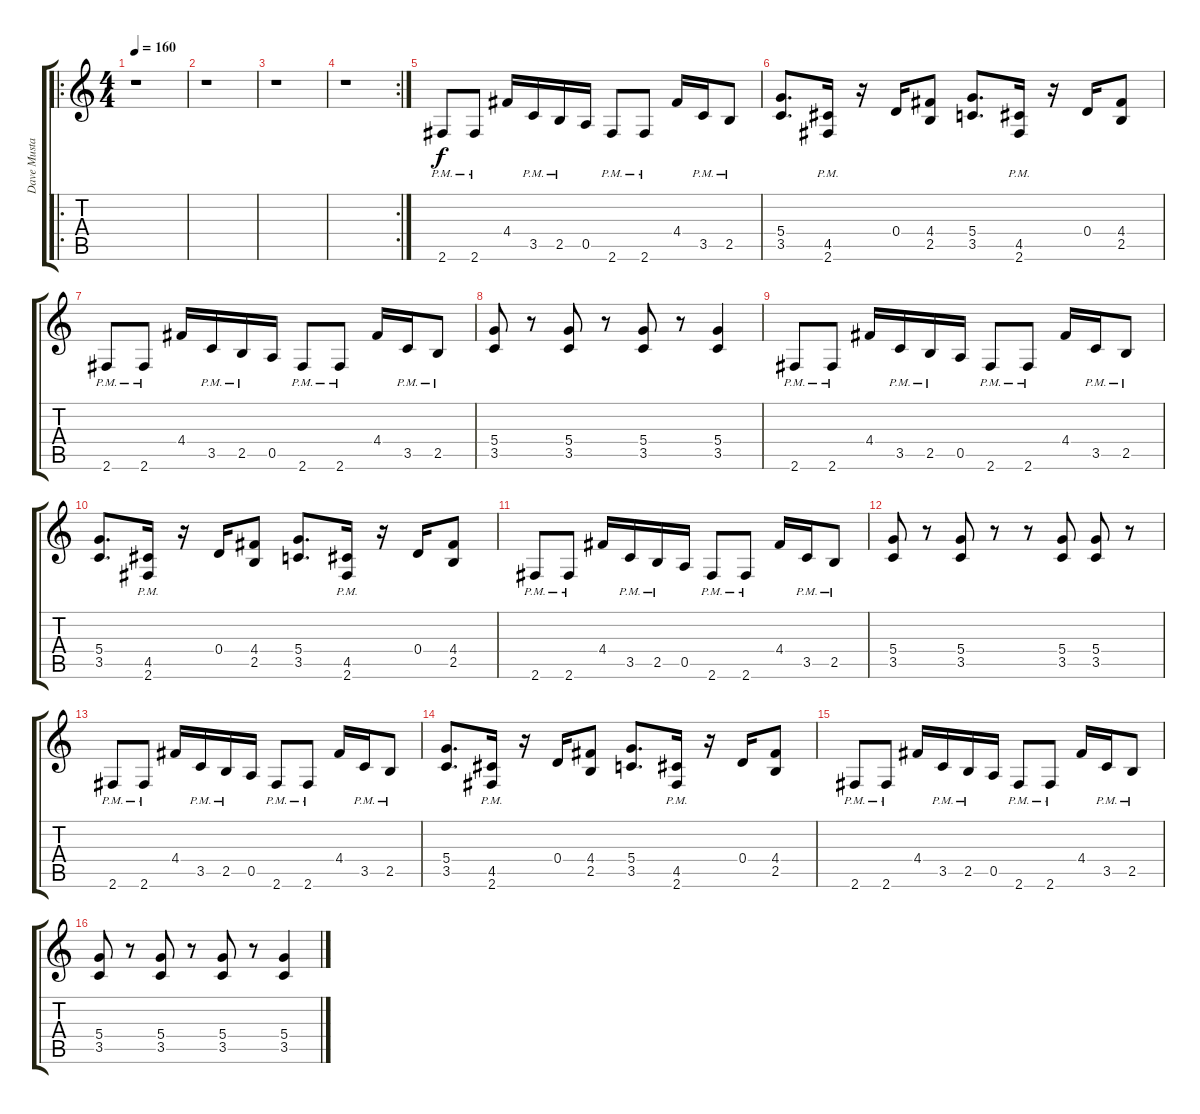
\track ("Dave Mustaine" "Dave Musta") {instrument distortionguitar}
\staff {score tabs}
\tuning (E4 B3 G3 D3 A2 E2) {hide}
\ro
\ts (4 4)
\tempo 160
\clef g2
\ks c
r.1{dy f instrument distortionguitar} |
r.1 |
r.1 |
\rc 2
r.1 |
2.6{pm}.8 2.6{pm}.8 4.4.16 3.5{pm}.16 2.5{pm}.16 0.5.16 2.6{pm}.8 2.6{pm}.8 4.4.16 3.5{pm}.16 2.5{pm}.8 |
(5.4 3.5).8{d} (4.5 2.6{pm}).16 r.16 0.4.16 (4.4 2.5).8 (5.4 3.5).8{d} (4.5 2.6{pm}).16 r.16 0.4.16 (4.4 2.5).8 |
2.6{pm}.8 2.6{pm}.8 4.4.16 3.5{pm}.16 2.5{pm}.16 0.5.16 2.6{pm}.8 2.6{pm}.8 4.4.16 3.5{pm}.16 2.5{pm}.8 |
(5.4 3.5).8 r.8 (5.4 3.5).8 r.8 (5.4 3.5).8 r.8 (5.4 3.5).4 |
2.6{pm}.8 2.6{pm}.8 4.4.16 3.5{pm}.16 2.5{pm}.16 0.5.16 2.6{pm}.8 2.6{pm}.8 4.4.16 3.5{pm}.16 2.5{pm}.8 |
(5.4 3.5).8{d} (4.5 2.6{pm}).16 r.16 0.4.16 (4.4 2.5).8 (5.4 3.5).8{d} (4.5 2.6{pm}).16 r.16 0.4.16 (4.4 2.5).8 |
2.6{pm}.8 2.6{pm}.8 4.4.16 3.5{pm}.16 2.5{pm}.16 0.5.16 2.6{pm}.8 2.6{pm}.8 4.4.16 3.5{pm}.16 2.5{pm}.8 |
(5.4 3.5).8 r.8 (5.4 3.5).8 r.8 r.8 (5.4 3.5).8 (5.4 3.5).8 r.8 |
2.6{pm}.8 2.6{pm}.8 4.4.16 3.5{pm}.16 2.5{pm}.16 0.5.16 2.6{pm}.8 2.6{pm}.8 4.4.16 3.5{pm}.16 2.5{pm}.8 |
(5.4 3.5).8{d} (4.5 2.6{pm}).16 r.16 0.4.16 (4.4 2.5).8 (5.4 3.5).8{d} (4.5 2.6{pm}).16 r.16 0.4.16 (4.4 2.5).8 |
2.6{pm}.8 2.6{pm}.8 4.4.16 3.5{pm}.16 2.5{pm}.16 0.5.16 2.6{pm}.8 2.6{pm}.8 4.4.16 3.5{pm}.16 2.5{pm}.8 |
(5.4 3.5).8 r.8 (5.4 3.5).8 r.8 (5.4 3.5).8 r.8 (5.4 3.5).4
